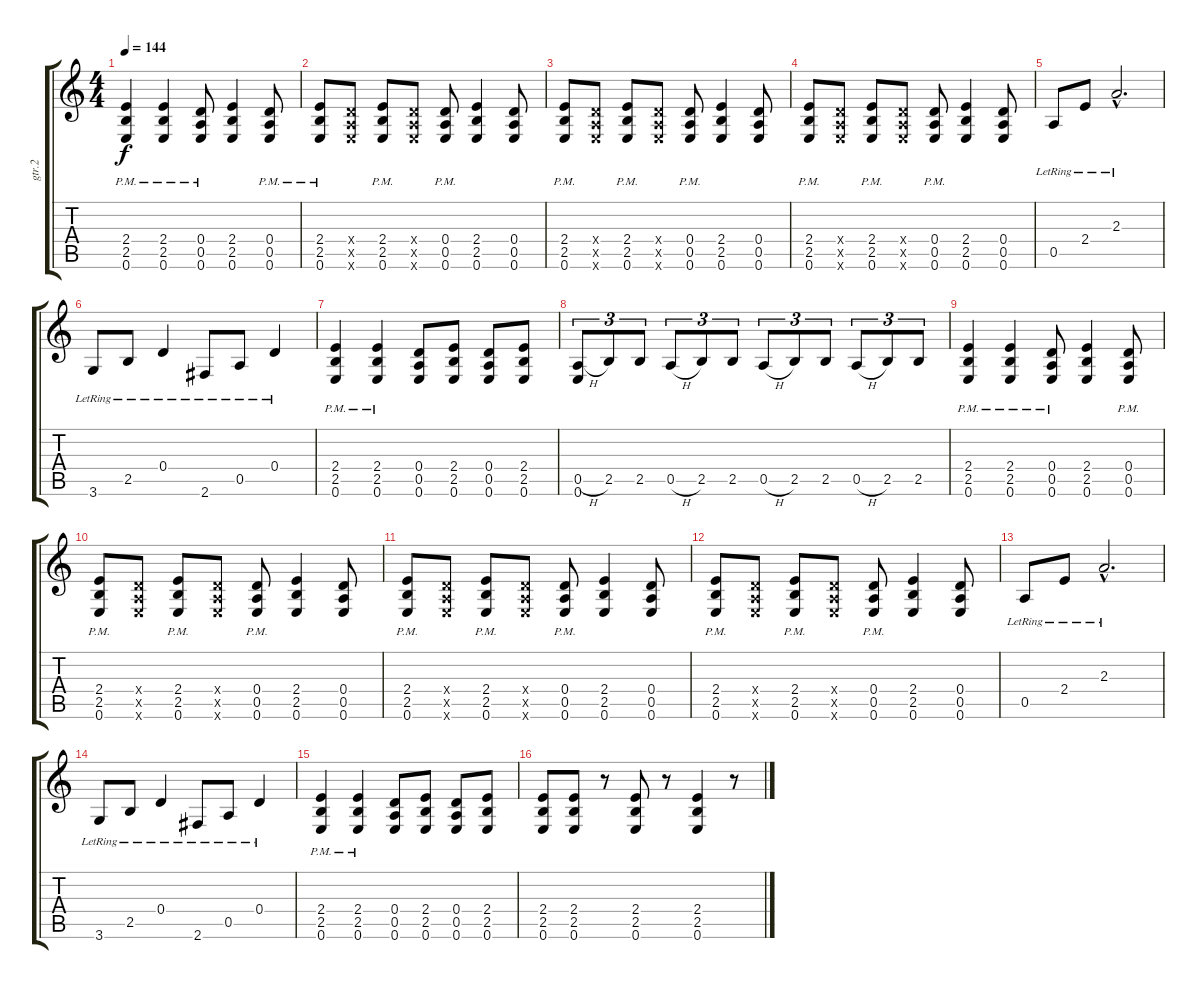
\track ("gtr.2" "gtr.2") {instrument overdrivenguitar}
\staff {score tabs}
\tuning (E4 B3 G3 D3 A2 E2) {hide}
\ts (4 4)
\tempo 144
\clef g2
\ks c
(2.4{pm} 2.5{pm} 0.6{pm}).4{dy f} (2.4{pm} 2.5{pm} 0.6{pm}).4 (0.4{pm} 0.5{pm} 0.6{pm}).8 (2.4 2.5 0.6).4 (0.4{pm} 0.5{pm} 0.6{pm}).8 |
(2.4{pm} 2.5{pm} 0.6{pm}).8 (0.4{x} 0.5{x} 0.6{x}).8 (2.4{pm} 2.5{pm} 0.6{pm}).8 (0.4{x} 0.5{x} 0.6{x}).8 (0.4{pm} 0.5{pm} 0.6{pm}).8 (2.4 2.5 0.6).4 (0.4 0.5 0.6).8 |
(2.4{pm} 2.5{pm} 0.6{pm}).8 (0.4{x} 0.5{x} 0.6{x}).8 (2.4{pm} 2.5{pm} 0.6{pm}).8 (0.4{x} 0.5{x} 0.6{x}).8 (0.4{pm} 0.5{pm} 0.6{pm}).8 (2.4 2.5 0.6).4 (0.4 0.5 0.6).8 |
(2.4{pm} 2.5{pm} 0.6{pm}).8 (0.4{x} 0.5{x} 0.6{x}).8 (2.4{pm} 2.5{pm} 0.6{pm}).8 (0.4{x} 0.5{x} 0.6{x}).8 (0.4{pm} 0.5{pm} 0.6{pm}).8 (2.4 2.5 0.6).4 (0.4 0.5 0.6).8 |
0.5{lr}.8 2.4{lr}.8 2.3{hac lr}.2{d} |
3.6{lr}.8 2.5{lr}.8 0.4{lr}.4 2.6{lr}.8 0.5{lr}.8 0.4{lr}.4 |
(2.4{pm} 2.5{pm} 0.6{pm}).4 (2.4{pm} 2.5{pm} 0.6{pm}).4 (0.4 0.5 0.6).8 (2.4 2.5 0.6).8 (0.4 0.5 0.6).8 (2.4 2.5 0.6).8 |
(0.5{h} 0.6).8{tu (3 2)} 2.5.8{tu (3 2)} 2.5.8{tu (3 2)} 0.5{h}.8{tu (3 2)} 2.5.8{tu (3 2)} 2.5.8{tu (3 2)} 0.5{h}.8{tu (3 2)} 2.5.8{tu (3 2)} 2.5.8{tu (3 2)} 0.5{h}.8{tu (3 2)} 2.5.8{tu (3 2)} 2.5.8{tu (3 2)} |
(2.4{pm} 2.5{pm} 0.6{pm}).4 (2.4{pm} 2.5{pm} 0.6{pm}).4 (0.4{pm} 0.5{pm} 0.6{pm}).8 (2.4 2.5 0.6).4 (0.4{pm} 0.5{pm} 0.6{pm}).8 |
(2.4{pm} 2.5{pm} 0.6{pm}).8 (0.4{x} 0.5{x} 0.6{x}).8 (2.4{pm} 2.5{pm} 0.6{pm}).8 (0.4{x} 0.5{x} 0.6{x}).8 (0.4{pm} 0.5{pm} 0.6{pm}).8 (2.4 2.5 0.6).4 (0.4 0.5 0.6).8 |
(2.4{pm} 2.5{pm} 0.6{pm}).8 (0.4{x} 0.5{x} 0.6{x}).8 (2.4{pm} 2.5{pm} 0.6{pm}).8 (0.4{x} 0.5{x} 0.6{x}).8 (0.4{pm} 0.5{pm} 0.6{pm}).8 (2.4 2.5 0.6).4 (0.4 0.5 0.6).8 |
(2.4{pm} 2.5{pm} 0.6{pm}).8 (0.4{x} 0.5{x} 0.6{x}).8 (2.4{pm} 2.5{pm} 0.6{pm}).8 (0.4{x} 0.5{x} 0.6{x}).8 (0.4{pm} 0.5{pm} 0.6{pm}).8 (2.4 2.5 0.6).4 (0.4 0.5 0.6).8 |
0.5{lr}.8 2.4{lr}.8 2.3{hac lr}.2{d} |
3.6{lr}.8 2.5{lr}.8 0.4{lr}.4 2.6{lr}.8 0.5{lr}.8 0.4{lr}.4 |
(2.4{pm} 2.5{pm} 0.6{pm}).4 (2.4{pm} 2.5{pm} 0.6{pm}).4 (0.4 0.5 0.6).8 (2.4 2.5 0.6).8 (0.4 0.5 0.6).8 (2.4 2.5 0.6).8 |
(2.4 2.5 0.6).8 (2.4 2.5 0.6).8 r.8 (2.4 2.5 0.6).8 r.8 (2.4 2.5 0.6).4 r.8
